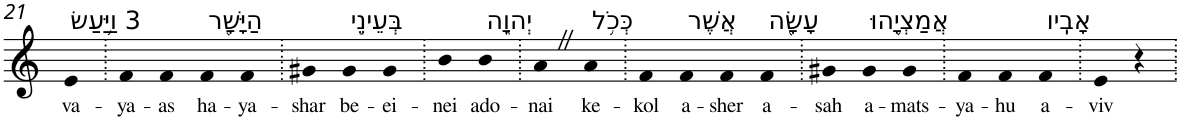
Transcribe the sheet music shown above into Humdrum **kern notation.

**kern	**text
*part1	*part1
*staff1	*staff1
*I"Piano	*
*I'Pno	*
!!LO:PB:g=z
*clefG2	*
*k[]	*
=21	=21
!LO:TX:a:t=3 וַיַּ֥עַשׂ	!
!	!LO:LY:b
4e	va-
=22.	=22.
!	!LO:LY:b
4f	-ya-
!	!LO:LY:b
4f	-as
!LO:TX:a:t=הַיָּשָׁ֖ר	!
!	!LO:LY:b
4f	ha-
!	!LO:LY:b
4f	-ya-
=23.	=23.
!	!LO:LY:b
4g#X	-shar
!LO:TX:a:t=בְּעֵינֵ֣י	!
!	!LO:LY:b
4g#	be-
!	!LO:LY:b
4g#	-ei-
=24.	=24.
!	!LO:LY:b
4b	-nei
!LO:TX:a:t=יְהוָ֑ה	!
!	!LO:LY:b
4b	ado-
=25.	=25.
!	!LO:LY:b
4aZ	-nai
!LO:TX:a:t=כְּכֹ֥ל	!
!	!LO:LY:b
4a	ke-
=26.	=26.
!	!LO:LY:b
4f	-kol
!LO:TX:a:t=אֲשֶׁר	!
!	!LO:LY:b
4f	a-
!	!LO:LY:b
4f	-sher
!LO:TX:a:t=עָשָׂ֖ה	!
!	!LO:LY:b
4f	a-
=27.	=27.
!	!LO:LY:b
4g#X	-sah
!LO:TX:a:t=אֲמַצְיָ֥הוּ	!
!	!LO:LY:b
4g#	a-
!	!LO:LY:b
4g#	-mats-
=28.	=28.
!	!LO:LY:b
4f	-ya-
!	!LO:LY:b
4f	-hu
!LO:TX:a:t=אָבִֽיו	!
!	!LO:LY:b
4f	a-
=29.	=29.
!	!LO:LY:b
4e	-viv
4r	.
=.	=.
*-	*-
